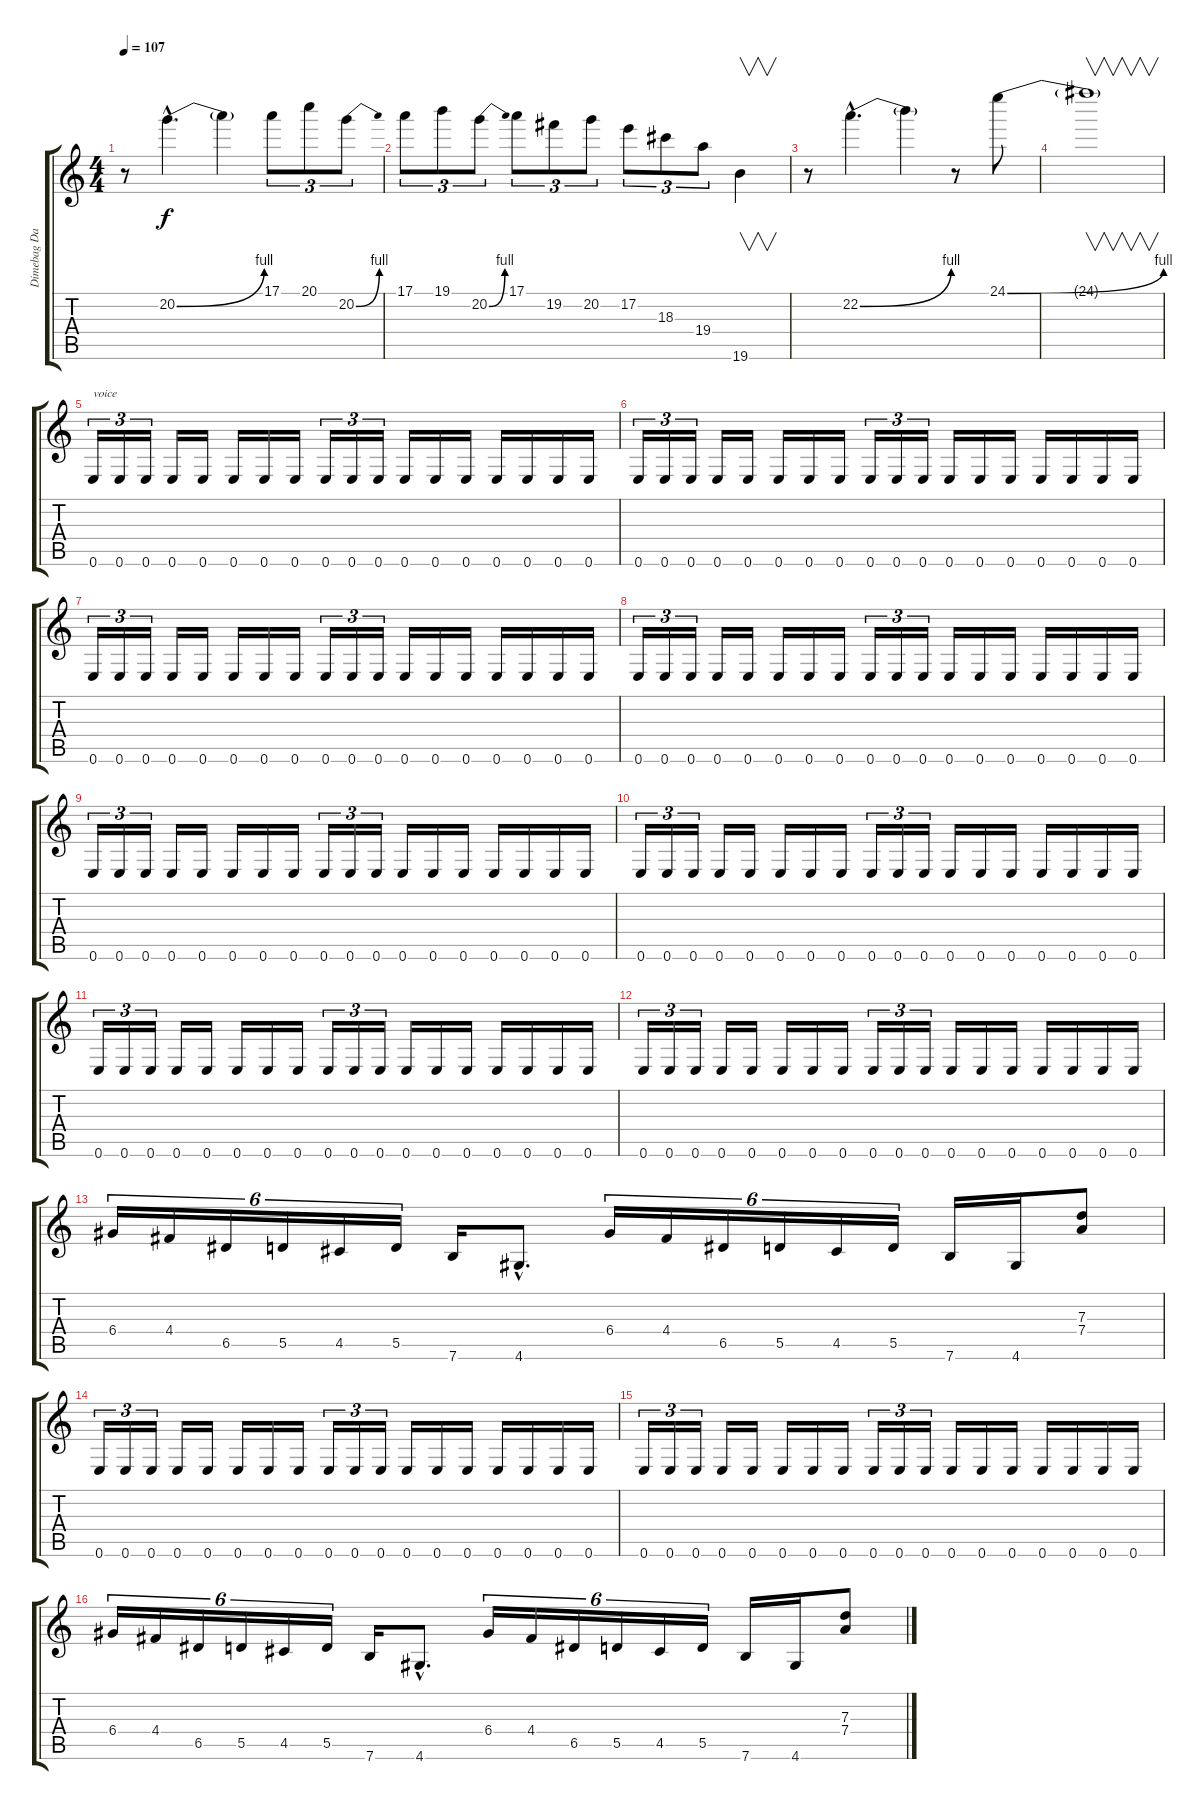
\track ("Dimebag Darrell" "Dimebag Da") {instrument distortionguitar}
\staff {score tabs}
\tuning (E4 B3 G3 D3 A2 E2) {hide}
\ts (4 4)
\tempo 107
\clef g2
\ks c
r.8{dy f} 20.2{be (bend 0 0 60 4) hac}.4{d} 20.2{t}.4 17.1.8{tu (3 2)} 20.1.8{tu (3 2)} 20.2{be (bend 0 0 60 4)}.8{tu (3 2)} |
17.1.8{tu (3 2)} 19.1.8{tu (3 2)} 20.2{be (bend 0 0 60 4)}.8{tu (3 2)} 17.1.8{tu (3 2)} 19.2.8{tu (3 2)} 20.2.8{tu (3 2)} 17.2.8{tu (3 2)} 18.3.8{tu (3 2)} 19.4.8{tu (3 2)} 19.6.4{v} |
r.8 22.2{be (bend 0 0 60 4) hac}.4{d} 22.2{t}.4 r.8 24.1{be (bend 0 0 60 4)}.8 |
24.1{t}.1{v} |
0.6.16{tu (3 2) txt "voice"} 0.6.16{tu (3 2)} 0.6.16{tu (3 2)} 0.6.16 0.6.16 0.6.16 0.6.16 0.6.16 0.6.16{tu (3 2)} 0.6.16{tu (3 2)} 0.6.16{tu (3 2)} 0.6.16 0.6.16 0.6.16 0.6.16 0.6.16 0.6.16 0.6.16 |
0.6.16{tu (3 2)} 0.6.16{tu (3 2)} 0.6.16{tu (3 2)} 0.6.16 0.6.16 0.6.16 0.6.16 0.6.16 0.6.16{tu (3 2)} 0.6.16{tu (3 2)} 0.6.16{tu (3 2)} 0.6.16 0.6.16 0.6.16 0.6.16 0.6.16 0.6.16 0.6.16 |
0.6.16{tu (3 2)} 0.6.16{tu (3 2)} 0.6.16{tu (3 2)} 0.6.16 0.6.16 0.6.16 0.6.16 0.6.16 0.6.16{tu (3 2)} 0.6.16{tu (3 2)} 0.6.16{tu (3 2)} 0.6.16 0.6.16 0.6.16 0.6.16 0.6.16 0.6.16 0.6.16 |
0.6.16{tu (3 2)} 0.6.16{tu (3 2)} 0.6.16{tu (3 2)} 0.6.16 0.6.16 0.6.16 0.6.16 0.6.16 0.6.16{tu (3 2)} 0.6.16{tu (3 2)} 0.6.16{tu (3 2)} 0.6.16 0.6.16 0.6.16 0.6.16 0.6.16 0.6.16 0.6.16 |
0.6.16{tu (3 2)} 0.6.16{tu (3 2)} 0.6.16{tu (3 2)} 0.6.16 0.6.16 0.6.16 0.6.16 0.6.16 0.6.16{tu (3 2)} 0.6.16{tu (3 2)} 0.6.16{tu (3 2)} 0.6.16 0.6.16 0.6.16 0.6.16 0.6.16 0.6.16 0.6.16 |
0.6.16{tu (3 2)} 0.6.16{tu (3 2)} 0.6.16{tu (3 2)} 0.6.16 0.6.16 0.6.16 0.6.16 0.6.16 0.6.16{tu (3 2)} 0.6.16{tu (3 2)} 0.6.16{tu (3 2)} 0.6.16 0.6.16 0.6.16 0.6.16 0.6.16 0.6.16 0.6.16 |
0.6.16{tu (3 2)} 0.6.16{tu (3 2)} 0.6.16{tu (3 2)} 0.6.16 0.6.16 0.6.16 0.6.16 0.6.16 0.6.16{tu (3 2)} 0.6.16{tu (3 2)} 0.6.16{tu (3 2)} 0.6.16 0.6.16 0.6.16 0.6.16 0.6.16 0.6.16 0.6.16 |
0.6.16{tu (3 2)} 0.6.16{tu (3 2)} 0.6.16{tu (3 2)} 0.6.16 0.6.16 0.6.16 0.6.16 0.6.16 0.6.16{tu (3 2)} 0.6.16{tu (3 2)} 0.6.16{tu (3 2)} 0.6.16 0.6.16 0.6.16 0.6.16 0.6.16 0.6.16 0.6.16 |
6.4.16{tu (6 4)} 4.4.16{tu (6 4)} 6.5.16{tu (6 4)} 5.5.16{tu (6 4)} 4.5.16{tu (6 4)} 5.5.16{tu (6 4)} 7.6.16 4.6{hac}.8{d} 6.4.16{tu (6 4)} 4.4.16{tu (6 4)} 6.5.16{tu (6 4)} 5.5.16{tu (6 4)} 4.5.16{tu (6 4)} 5.5.16{tu (6 4)} 7.6.16 4.6.16 (7.3 7.4).8 |
0.6.16{tu (3 2)} 0.6.16{tu (3 2)} 0.6.16{tu (3 2)} 0.6.16 0.6.16 0.6.16 0.6.16 0.6.16 0.6.16{tu (3 2)} 0.6.16{tu (3 2)} 0.6.16{tu (3 2)} 0.6.16 0.6.16 0.6.16 0.6.16 0.6.16 0.6.16 0.6.16 |
0.6.16{tu (3 2)} 0.6.16{tu (3 2)} 0.6.16{tu (3 2)} 0.6.16 0.6.16 0.6.16 0.6.16 0.6.16 0.6.16{tu (3 2)} 0.6.16{tu (3 2)} 0.6.16{tu (3 2)} 0.6.16 0.6.16 0.6.16 0.6.16 0.6.16 0.6.16 0.6.16 |
6.4.16{tu (6 4)} 4.4.16{tu (6 4)} 6.5.16{tu (6 4)} 5.5.16{tu (6 4)} 4.5.16{tu (6 4)} 5.5.16{tu (6 4)} 7.6.16 4.6{hac}.8{d} 6.4.16{tu (6 4)} 4.4.16{tu (6 4)} 6.5.16{tu (6 4)} 5.5.16{tu (6 4)} 4.5.16{tu (6 4)} 5.5.16{tu (6 4)} 7.6.16 4.6.16 (7.3 7.4).8
